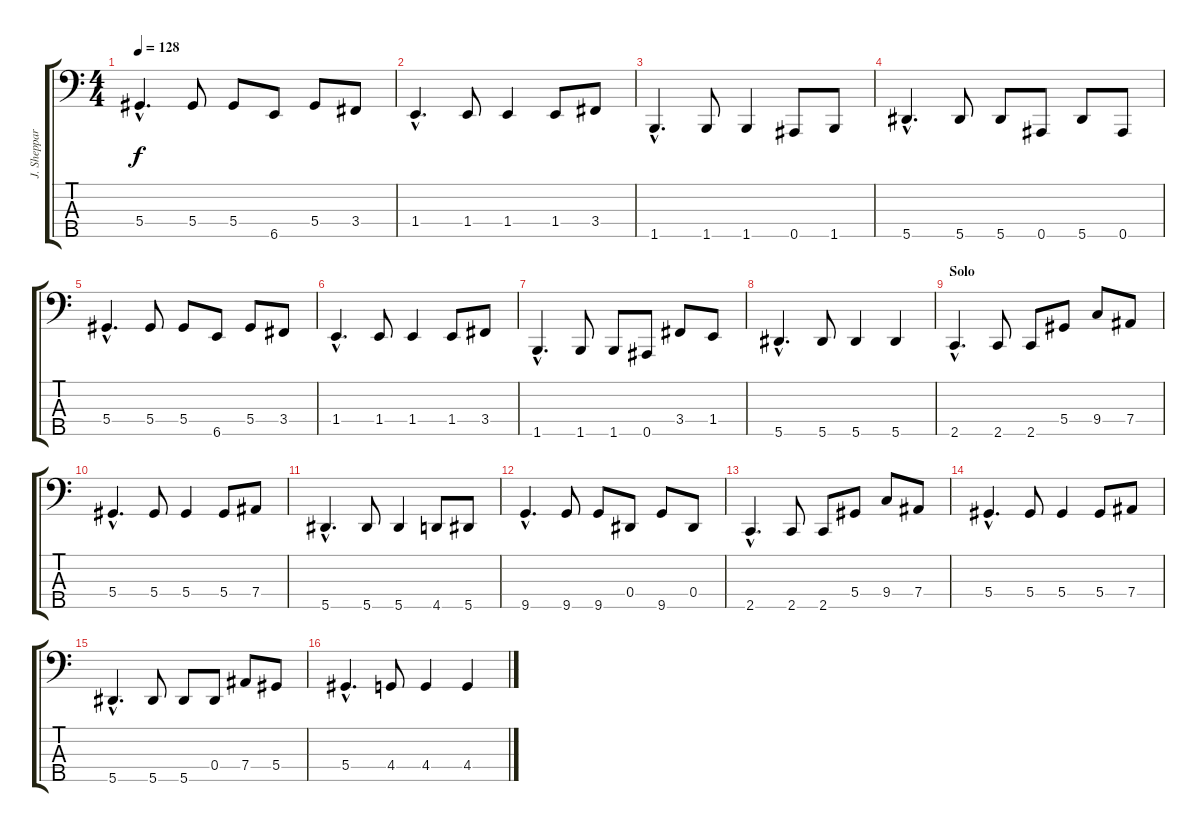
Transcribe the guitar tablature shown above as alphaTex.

\track ("J. Sheppard" "J. Sheppar") {instrument electricbassfinger}
\staff {score tabs}
\tuning (Gb2 Db2 Ab1 Eb1 Bb0) {hide}
\ts (4 4)
\tempo 128
\clef f4
\ks c
5.4{hac}.4{d dy f} 5.4.8 5.4.8 6.5.8 5.4.8 3.4.8 |
1.4{hac}.4{d} 1.4.8 1.4.4 1.4.8 3.4.8 |
1.5{hac}.4{d} 1.5.8 1.5.4 0.5.8 1.5.8 |
5.5{hac}.4{d} 5.5.8 5.5.8 0.5.8 5.5.8 0.5.8 |
5.4{hac}.4{d} 5.4.8 5.4.8 6.5.8 5.4.8 3.4.8 |
1.4{hac}.4{d} 1.4.8 1.4.4 1.4.8 3.4.8 |
1.5{hac}.4{d} 1.5.8 1.5.8 0.5.8 3.4.8 1.4.8 |
5.5{hac}.4{d} 5.5.8 5.5.4 5.5.4 |
\section ("" "Solo")
2.5{hac}.4{d} 2.5.8 2.5.8 5.4.8 9.4.8 7.4.8 |
5.4{hac}.4{d} 5.4.8 5.4.4 5.4.8 7.4.8 |
5.5{hac}.4{d} 5.5.8 5.5.4 4.5.8 5.5.8 |
9.5{hac}.4{d} 9.5.8 9.5.8 0.4.8 9.5.8 0.4.8 |
2.5{hac}.4{d} 2.5.8 2.5.8 5.4.8 9.4.8 7.4.8 |
5.4{hac}.4{d} 5.4.8 5.4.4 5.4.8 7.4.8 |
5.5{hac}.4{d} 5.5.8 5.5.8 0.4.8 7.4.8 5.4.8 |
5.4{hac}.4{d} 4.4.8 4.4.4 4.4.4
